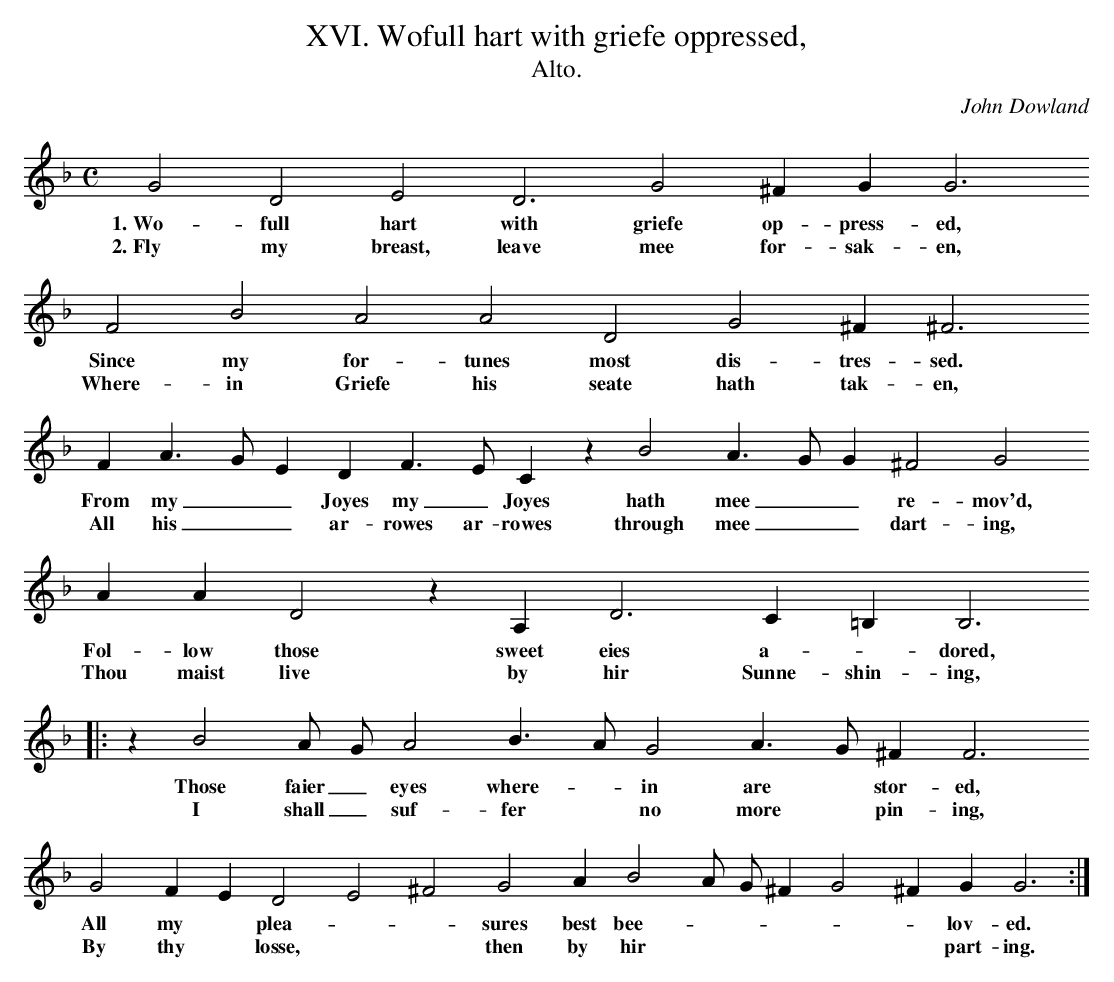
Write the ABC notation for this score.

X:1
T:XVI. Wofull hart with griefe oppressed,
T:Alto.
C: John Dowland
L:1/4
M:C
K: G dor
G2 D2 E2 D3 G2 ^F G G3
w:1.~Wo- full hart with griefe op- press- ed,
w:2.~Fly my breast, leave mee for- sak- en,
F2 B2 A2 A2 D2 G2 ^F ^F3
w:Since my for- tunes most dis- tres- sed.
w:Where- in Griefe his seate hath tak- en,
F A > G E D F > E C z B2 A > G G ^F2 G2
w:From my _ _ Joyes my _ Joyes hath mee _ _ re- mov'd,
w:All his _ _ ar- rowes ar- rowes through mee _ _ dart- ing,
A A D2 z A, D3 C =B, B,3
w:Fol- low those sweet eies a- * dored,
w:Thou maist live by hir Sunne-  shin- ing,
|:z B2 A/ G/ A2 B > A G2 A > G ^F F3
w:Those faier _ eyes where- * in are * stor- ed,
w:I shall _ suf- fer * no more * pin- ing,
G2 F E D2 E2 ^F2 G2 A B2 A/ G/ ^F G2 ^F G G3 :|
w:All my * plea- * * sures best bee- * * * * * lov- ed.
w:By thy * losse, * * then by hir * * * * * part- ing.
